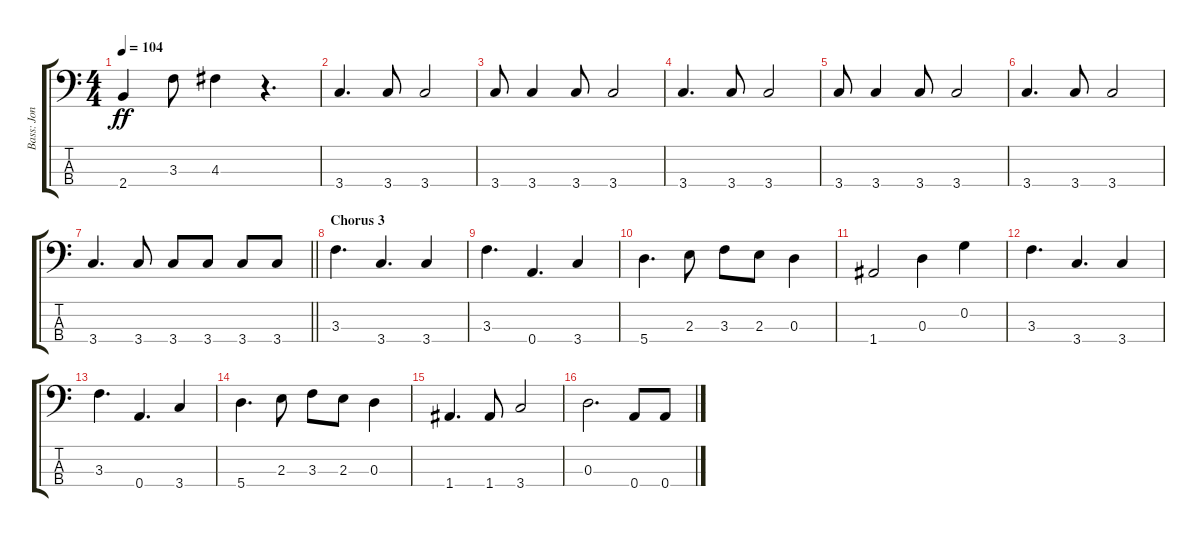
\track ("Bass: Jon McVie" "Bass: Jon ") {instrument acousticbass}
\staff {score tabs}
\tuning (C-1 G2 D2 A1) {hide}
\ts (4 4)
\tempo 104
\clef f4
\ks c
2.4.4{dy ff} 3.3.8 4.3.4 r.4{d} |
3.4.4{d} 3.4.8 3.4.2 |
3.4.8 3.4.4 3.4.8 3.4.2 |
3.4.4{d} 3.4.8 3.4.2 |
3.4.8 3.4.4 3.4.8 3.4.2 |
3.4.4{d} 3.4.8 3.4.2 |
\barLineRight lightlight
3.4.4{d} 3.4.8 3.4.8 3.4.8 3.4.8 3.4.8 |
\section ("" "Chorus 3")
3.3.4{d} 3.4.4{d} 3.4.4 |
3.3.4{d} 0.4.4{d} 3.4.4 |
5.4.4{d} 2.3.8 3.3.8 2.3.8 0.3.4 |
1.4.2 0.3.4 0.2.4 |
3.3.4{d} 3.4.4{d} 3.4.4 |
3.3.4{d} 0.4.4{d} 3.4.4 |
5.4.4{d} 2.3.8 3.3.8 2.3.8 0.3.4 |
1.4.4{d} 1.4.8 3.4.2 |
0.3.2{d} 0.4.8 0.4.8
